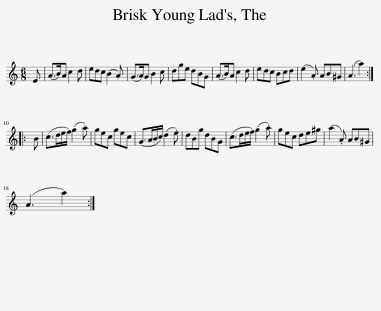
X:1
L:1/8
M:6/8
I:linebreak $
K:C
V:1 treble
V:1
 E | (A>B)A c2 d | edc (B2 .A) | (G>A)G B2 c | dge dBG | %5
 (A>B)A c2 d | edc Bcd | (e2 .A) AB^G | (A3 a2) ::$ B | %10
 (c>de/f/) (g2 .a) | gec gec | (G>AB/c/) (d2 .e) | dBg dBG | (c>de/f/) (g2 .a) | %15
 gec de^g | (a2 .A) AB^G |$ (A3 a2) :| %18
